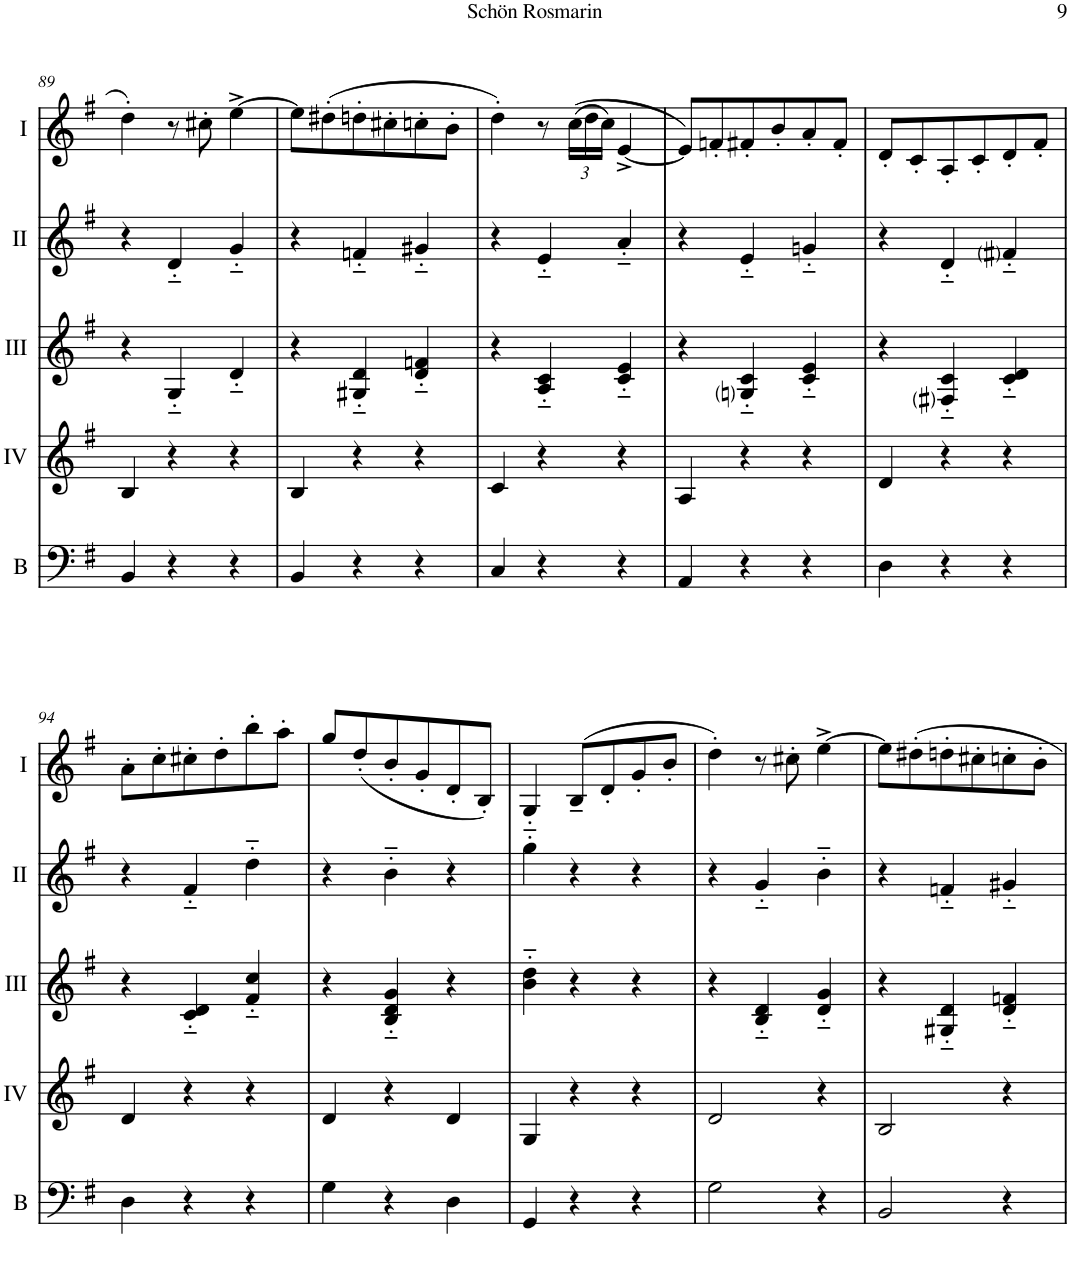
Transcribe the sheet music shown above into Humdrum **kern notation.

**kern	**kern	**kern	**kern	**kern
*part5	*part4	*part3	*part2	*part1
*staff5	*staff4	*staff3	*staff2	*staff1
*I"Bass	*I"Acc. 4	*I"Acc. 3	*I"Acc. 2	*I"Acc. 1
*I'B	*	*	*	*
!!LO:PB:g=z
*clefF4	*clefG2	*clefG2	*clefG2	*clefG2
*Trd7c12	*Trd7c12	*	*	*
*k[f#]	*k[f#]	*k[f#]	*k[f#]	*k[f#]
*M3/4	*M3/4	*M3/4	*M3/4	*M3/4
=89	=89	=89	=89	=89
4BB/	4B/	4r	4r	4dd'\
4r	4r	4G'~/	4d'~/	8r
.	.	.	.	8cc#X'\
4r	4r	4d'~/	4g'~/	[4ee^\
=90	=90	=90	=90	=90
4BB/	4B/	4r	4r	8ee\L]
.	.	.	.	(8dd#X'\
4r	4r	4G#X/'~ 4d/'~	4fn'~/	8ddn'\
.	.	.	.	8cc#X'\
4r	4r	4d/'~ 4fn/'~	4g#X'~/	8ccn'\
.	.	.	.	8b'\J
=91	=91	=91	=91	=91
4C/	4c/	4r	4r	4dd'\)
4r	4r	4A/'~ 4c/'~	4e'~/	8r
*	*	*	*	*Xbrackettup
.	.	.	.	((24cc\LL
.	.	.	.	24dd\
.	.	.	.	24cc\JJ)
4r	4r	4c/'~ 4e/'~	4a'~/	[4e^/
=92	=92	=92	=92	=92
4AA/	4A/	4r	4r	8e/L])
.	.	.	.	8fn'/
4r	4r	4Gni/'~ 4c/'~	4e'~/	8f#X'/
.	.	.	.	8b'/
4r	4r	4c/'~ 4e/'~	4gn'~/	8a'/
.	.	.	.	8f#'/J
=93	=93	=93	=93	=93
4D\	4d/	4r	4r	8d'/L
.	.	.	.	8c'/
4r	4r	4F#i/'~ 4c/'~	4d'~/	8A'/
.	.	.	.	8c'/
4r	4r	4c/'~ 4d/'~	4f#i'~/	8d'/
.	.	.	.	8f#'/J
!!LO:LB:g=z
=94	=94	=94	=94	=94
4D\	4d/	4r	4r	8a'\L
.	.	.	.	8cc'\
4r	4r	4c/'~ 4d/'~	4f#'~/	8cc#X'\
.	.	.	.	8dd'\
4r	4r	4f#/'~ 4cc/'~	4dd'~\	8bb'\
.	.	.	.	8aa'\J
=95	=95	=95	=95	=95
4G\	4d/	4r	4r	8gg/L
.	.	.	.	(8dd'/
4r	4r	4B/'~ 4d/'~ 4g/'~	4b'~\	8b'/
.	.	.	.	8g'/
4D\	4d/	4r	4r	8d'/
.	.	.	.	8B'/J)
=96	=96	=96	=96	=96
4GG/	4G/	4b\'~ 4dd\'~	4gg'~\	4G'/
4r	4r	4r	4r	(8B~/L
.	.	.	.	8d'/
4r	4r	4r	4r	8g'/
.	.	.	.	8b'/J
=97	=97	=97	=97	=97
2G\	2d/	4r	4r	4dd'\)
.	.	4B/'~ 4d/'~	4g'~/	8r
.	.	.	.	8cc#X'\
4r	4r	4d/'~ 4g/'~	4b'~\	[4ee^\
=98	=98	=98	=98	=98
2BB/	2B/	4r	4r	8ee\L]
.	.	.	.	8dd#X'\
.	.	4G#X/'~ 4d/'~	4fn'~/	8ddn'\
.	.	.	.	8cc#X'\
4r	4r	4d/'~ 4fn/'~	4g#X'~/	8ccn'\
.	.	.	.	8b'\J
=	=	=	=	=
*-	*-	*-	*-	*-
